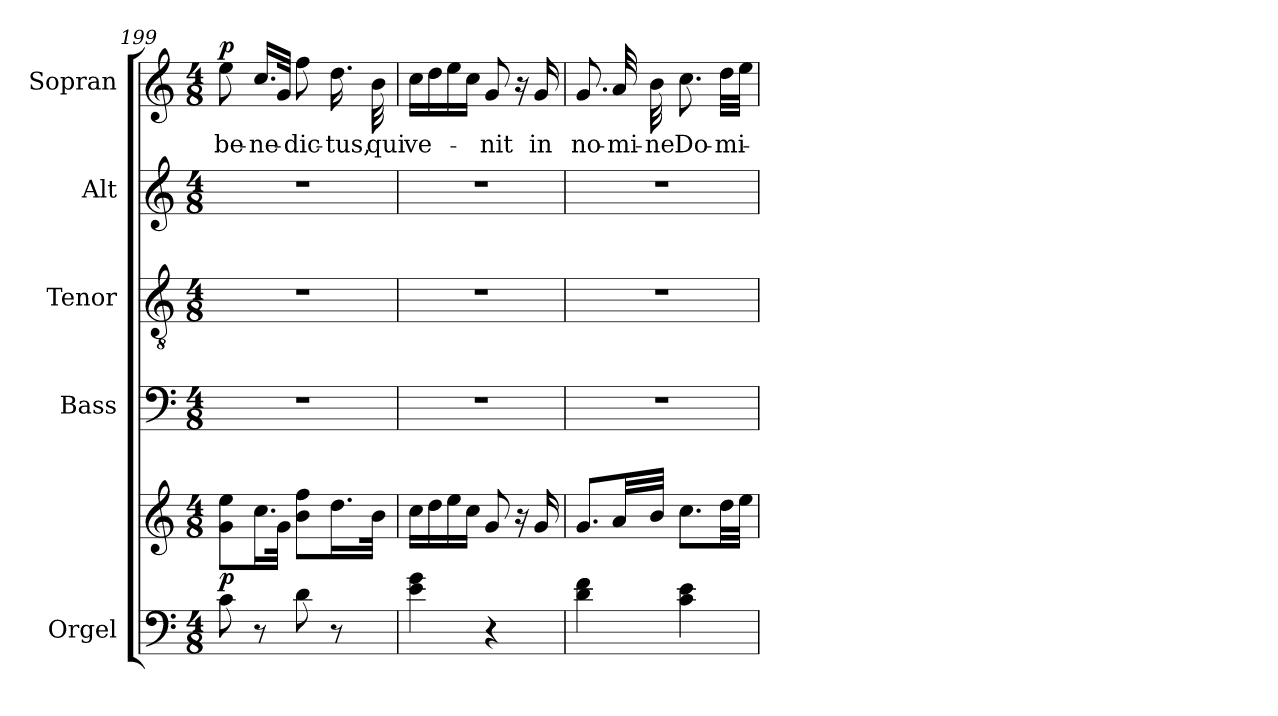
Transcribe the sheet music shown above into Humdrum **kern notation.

**kern	**kern	**dynam	**kern	**kern	**kern	**kern	**text	**dynam
*part5	*part5	*part5	*part4	*part3	*part2	*part1	*part1	*part1
*staff6	*staff5	*staff5/6	*staff4	*staff3	*staff2	*staff1	*staff1	*staff1
*I"Orgel	*	*	*I"Bass	*I"Tenor	*I"Alt	*I"Sopran	*	*
*I'Org.	*	*	*I'B	*I'T	*I'A	*I'S	*	*
*clefF4	*clefG2	*	*clefF4	*clefGv2	*clefG2	*clefG2	*	*
*k[]	*k[]	*	*k[]	*k[]	*k[]	*k[]	*	*
*C:	*C:	*	*C:	*C:	*C:	*C:	*	*
*M4/8	*M4/8	*	*M4/8	*M4/8	*M4/8	*M4/8	*	*
=199	=199	=199	=199	=199	=199	=199	=199	=199
!	!	!LO:DY:b	!	!	!	!	!LO:LY:b	!LO:DY:a
8c\	8g\ 8ee\L	p	2r	2r	2r	8ee\	be-	p
!	!	!	!	!	!	!	!LO:LY:b	!
8r	16.cc\L	.	.	.	.	16.cc/LL	-ne-	.
.	32g\JJk	.	.	.	.	32g/JJk	.	.
!	!	!	!	!	!	!	!LO:LY:b	!
8d\	8b\ 8ff\L	.	.	.	.	8ff\	-dic-	.
!	!	!	!	!	!	!	!LO:LY:b	!
8r	16.dd\L	.	.	.	.	16.dd\	-tus,	.
!	!	!	!	!	!	!	!LO:LY:b	!
.	32b\JJk	.	.	.	.	32b\	qui	.
=200	=200	=200	=200	=200	=200	=200	=200	=200
!	!	!	!	!	!	!	!LO:LY:b	!
4e\ 4g\	16cc\LL	.	2r	2r	2r	16cc\LL	ve-	.
.	16dd\	.	.	.	.	16dd\	.	.
.	16ee\	.	.	.	.	16ee\	.	.
.	16cc\JJ	.	.	.	.	16cc\JJ	.	.
!	!	!	!	!	!	!	!LO:LY:b	!
4r	8g/	.	.	.	.	8g/	-nit	.
.	16r	.	.	.	.	16r	.	.
!	!	!	!	!	!	!	!LO:LY:b	!
.	16g/	.	.	.	.	16g/	in	.
=201	=201	=201	=201	=201	=201	=201	=201	=201
!	!	!	!	!	!	!	!LO:LY:b	!
4d\ 4f\	8.g/L	.	2r	2r	2r	8.g/	no-	.
!	!	!	!	!	!	!	!LO:LY:b	!
.	32a/LL	.	.	.	.	32a/	-mi-	.
!	!	!	!	!	!	!	!LO:LY:b	!
.	32b/JJJ	.	.	.	.	32b\	-ne	.
!	!	!	!	!	!	!	!LO:LY:b	!
4c\ 4e\	8.cc\L	.	.	.	.	8.cc\	Do-	.
!	!	!	!	!	!	!	!LO:LY:b	!
.	32dd\LL	.	.	.	.	32dd\LLL	-mi-	.
.	32ee\JJJ	.	.	.	.	32ee\JJJ	.	.
=	=	=	=	=	=	=	=	=
*-	*-	*-	*-	*-	*-	*-	*-	*-
